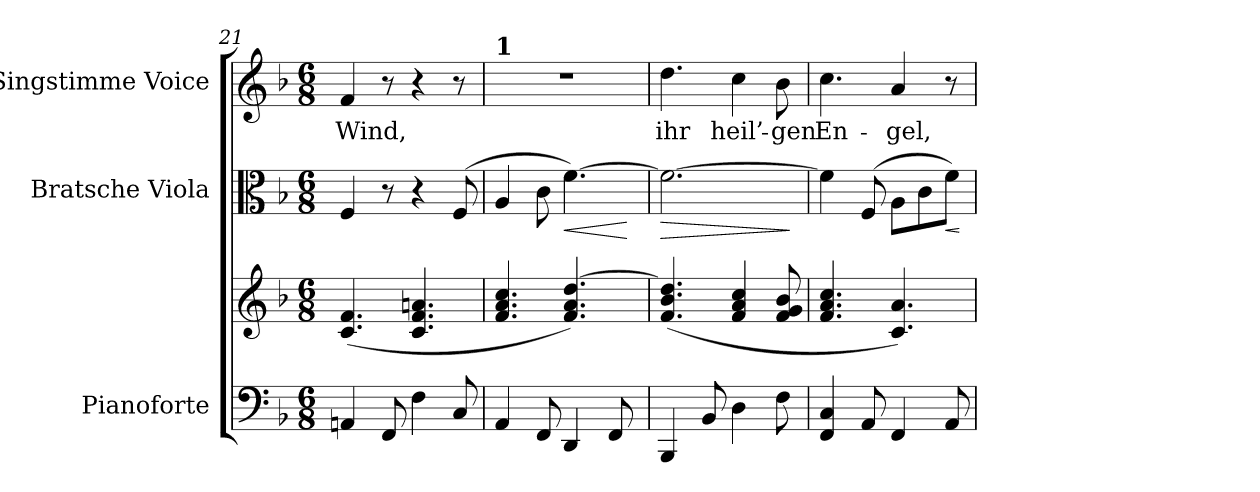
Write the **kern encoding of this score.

**kern	**kern	**kern	**dynam	**kern	**text
*part3	*part3	*part2	*part2	*part1	*part1
*staff4	*staff3	*staff2	*staff2	*staff1	*staff1
*I"Pianoforte	*	*I"Bratsche Viola	*	*I"Singstimme Voice	*
*I'Pno	*	*I'Vla	*	*	*
*clefF4	*clefG2	*clefC3	*	*clefG2	*
*k[b-]	*k[b-]	*k[b-]	*	*k[b-]	*
*M6/8	*M6/8	*M6/8	*	*M6/8	*
=21	=21	=21	=21	=21	=21
4AAn/	(4.c/ 4.f/	4F/	.	4f/	Wind,
8FF/	.	8r	.	8r	.
4F\	4.c/ 4.f/ 4.an/	4r	.	4r	.
8C/	.	(>8F/	.	8r	.
=22	=22	=22	=22	=22	=22
!	!	!	!	!LO:TX:a:B:t=1	!
4AA/	4.f/ 4.a/ 4.cc/	4A/	.	2.r	.
8FF/	.	8c\	.	.	.
!	!	!	!LO:HP:b	!	!
4DD/	4.f/ 4.a/ [>4.dd/)	[4.f\)	<	.	.
8FF/	.	.	.	.	.
.	.	.	[	.	.
=23	=23	=23	=23	=23	=23
!	!	!	!LO:HP:b	!	!
4BBB-/	(>4.f/ 4.b-/ 4.dd/]	2.f\_	>	4.dd\	ihr
8BB-/	.	.	.	.	.
4D\	4f/ 4a/ 4cc/	.	.	4cc\	heil’-
8F\	8f/ 8g/ 8b-/	.	.	8b-\	-gen
.	.	.	]	.	.
=24	=24	=24	=24	=24	=24
4FF/ 4C/	4.f/ 4.a/ 4.cc/	4f\]	.	4.cc\	En-
8AA/	.	(8F/	.	.	.
4FF/	4.c/ 4.a/)	8A\L	.	4a/	-gel,
.	.	8c\	.	.	.
!	!	!	!LO:HP:b	!	!
8AA/	.	8f\J)	<	8r	.
.	.	.	[	.	.
=	=	=	=	=	=
*-	*-	*-	*-	*-	*-
